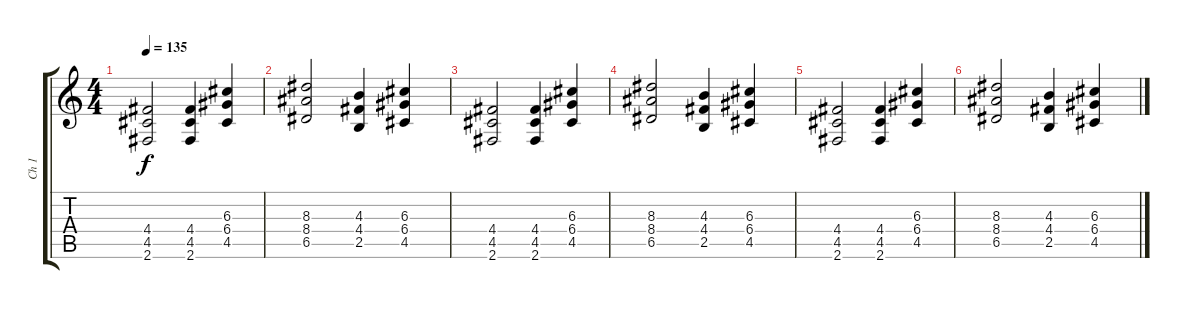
\track ("Ch 1 " "Ch 1 ") {instrument distortionguitar}
\staff {score tabs}
\tuning (E4 B3 G3 D3 A2 E2) {hide}
\ts (4 4)
\tempo 135
\clef g2
\ks c
(4.4 4.5 2.6).2{dy f} (4.4 4.5 2.6).4 (6.3 6.4 4.5).4 |
(8.3 8.4 6.5).2 (4.3 4.4 2.5).4 (6.3 6.4 4.5).4 |
(4.4 4.5 2.6).2 (4.4 4.5 2.6).4 (6.3 6.4 4.5).4 |
(8.3 8.4 6.5).2 (4.3 4.4 2.5).4 (6.3 6.4 4.5).4 |
(4.4 4.5 2.6).2 (4.4 4.5 2.6).4 (6.3 6.4 4.5).4 |
(8.3 8.4 6.5).2 (4.3 4.4 2.5).4 (6.3 6.4 4.5).4
